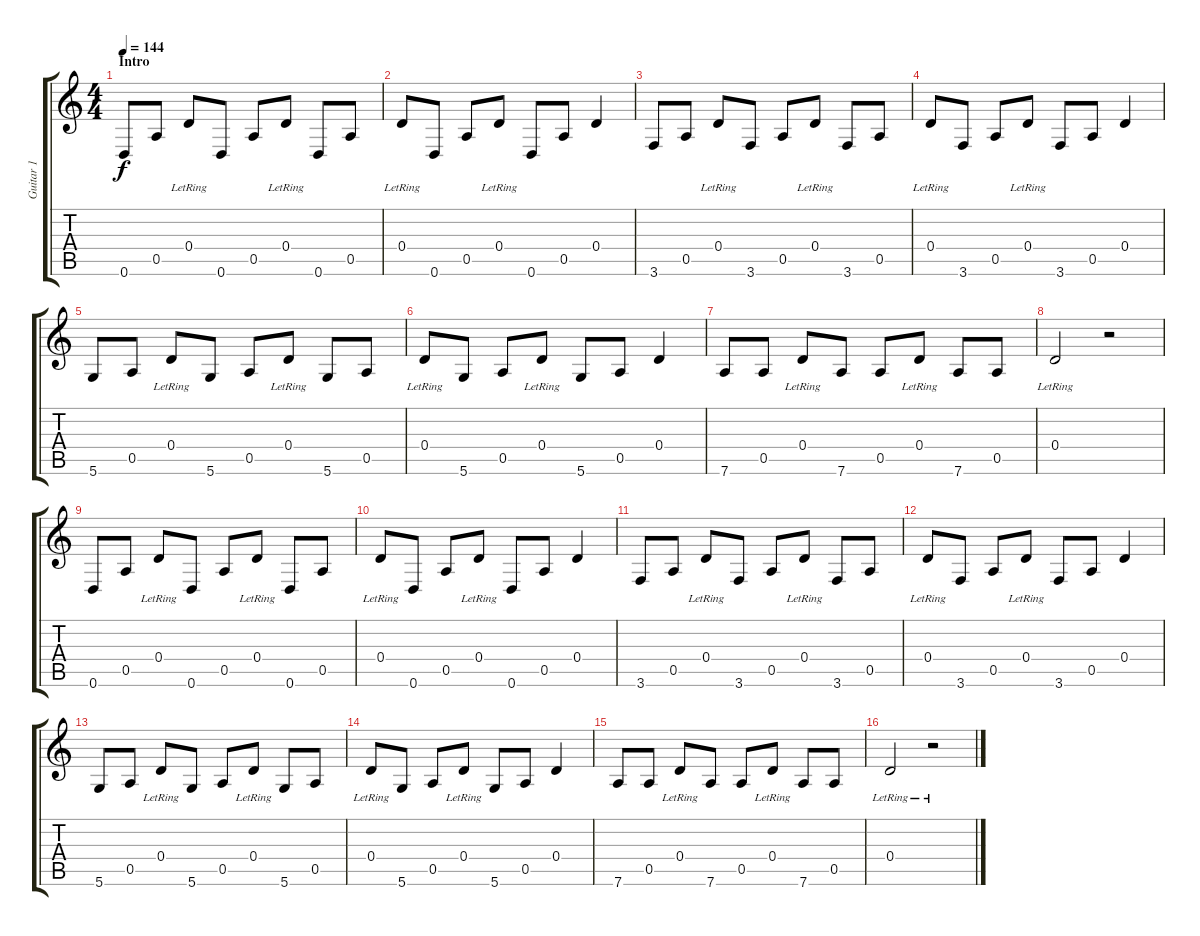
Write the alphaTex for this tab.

\track ("Guitar 1" "Guitar 1") {instrument electricguitarmuted}
\staff {score tabs}
\tuning (E4 B3 G3 D3 A2 D2) {hide}
\ts (4 4)
\section ("" "Intro")
\tempo 144
\clef g2
\ks c
0.6.8{dy f instrument electricguitarmuted} 0.5.8 0.4{lr}.8 0.6.8 0.5.8 0.4{lr}.8 0.6.8 0.5.8 |
0.4{lr}.8 0.6.8 0.5.8 0.4{lr}.8 0.6.8 0.5.8 0.4.4 |
3.6.8 0.5.8 0.4{lr}.8 3.6.8 0.5.8 0.4{lr}.8 3.6.8 0.5.8 |
0.4{lr}.8 3.6.8 0.5.8 0.4{lr}.8 3.6.8 0.5.8 0.4.4 |
5.6.8 0.5.8 0.4{lr}.8 5.6.8 0.5.8 0.4{lr}.8 5.6.8 0.5.8 |
0.4{lr}.8 5.6.8 0.5.8 0.4{lr}.8 5.6.8 0.5.8 0.4.4 |
7.6.8 0.5.8 0.4{lr}.8 7.6.8 0.5.8 0.4{lr}.8 7.6.8 0.5.8 |
0.4{lr}.2 r.2 |
0.6.8 0.5.8 0.4{lr}.8 0.6.8 0.5.8 0.4{lr}.8 0.6.8 0.5.8 |
0.4{lr}.8 0.6.8 0.5.8 0.4{lr}.8 0.6.8 0.5.8 0.4.4 |
3.6.8 0.5.8 0.4{lr}.8 3.6.8 0.5.8 0.4{lr}.8 3.6.8 0.5.8 |
0.4{lr}.8 3.6.8 0.5.8 0.4{lr}.8 3.6.8 0.5.8 0.4.4 |
5.6.8 0.5.8 0.4{lr}.8 5.6.8 0.5.8 0.4{lr}.8 5.6.8 0.5.8 |
0.4{lr}.8 5.6.8 0.5.8 0.4{lr}.8 5.6.8 0.5.8 0.4.4 |
7.6.8 0.5.8 0.4{lr}.8 7.6.8 0.5.8 0.4{lr}.8 7.6.8 0.5.8 |
0.4{lr}.2 r.2
